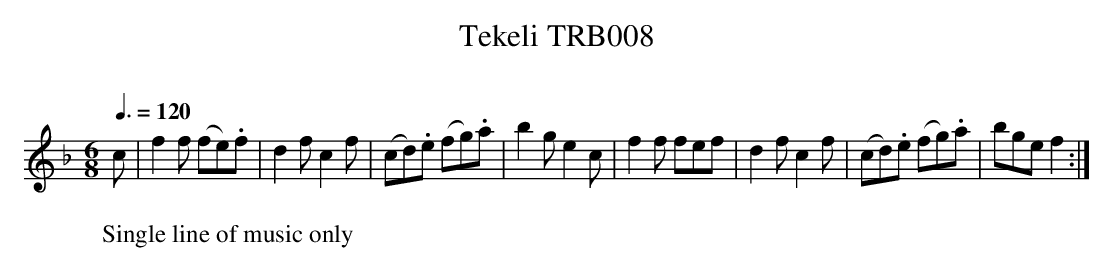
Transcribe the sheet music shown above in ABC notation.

X:1
T:Tekeli TRB008
Q:3/8=120
W:Single line of music only
L:1/8
M:6/8
O:
K:F
c | f2 f (fe).f | d2 f c2 f | (cd).e (fg).a | b2 g e2 c | f2 f fef | d2 f c2 f | (cd).e (fg).a | bge f2 :|
